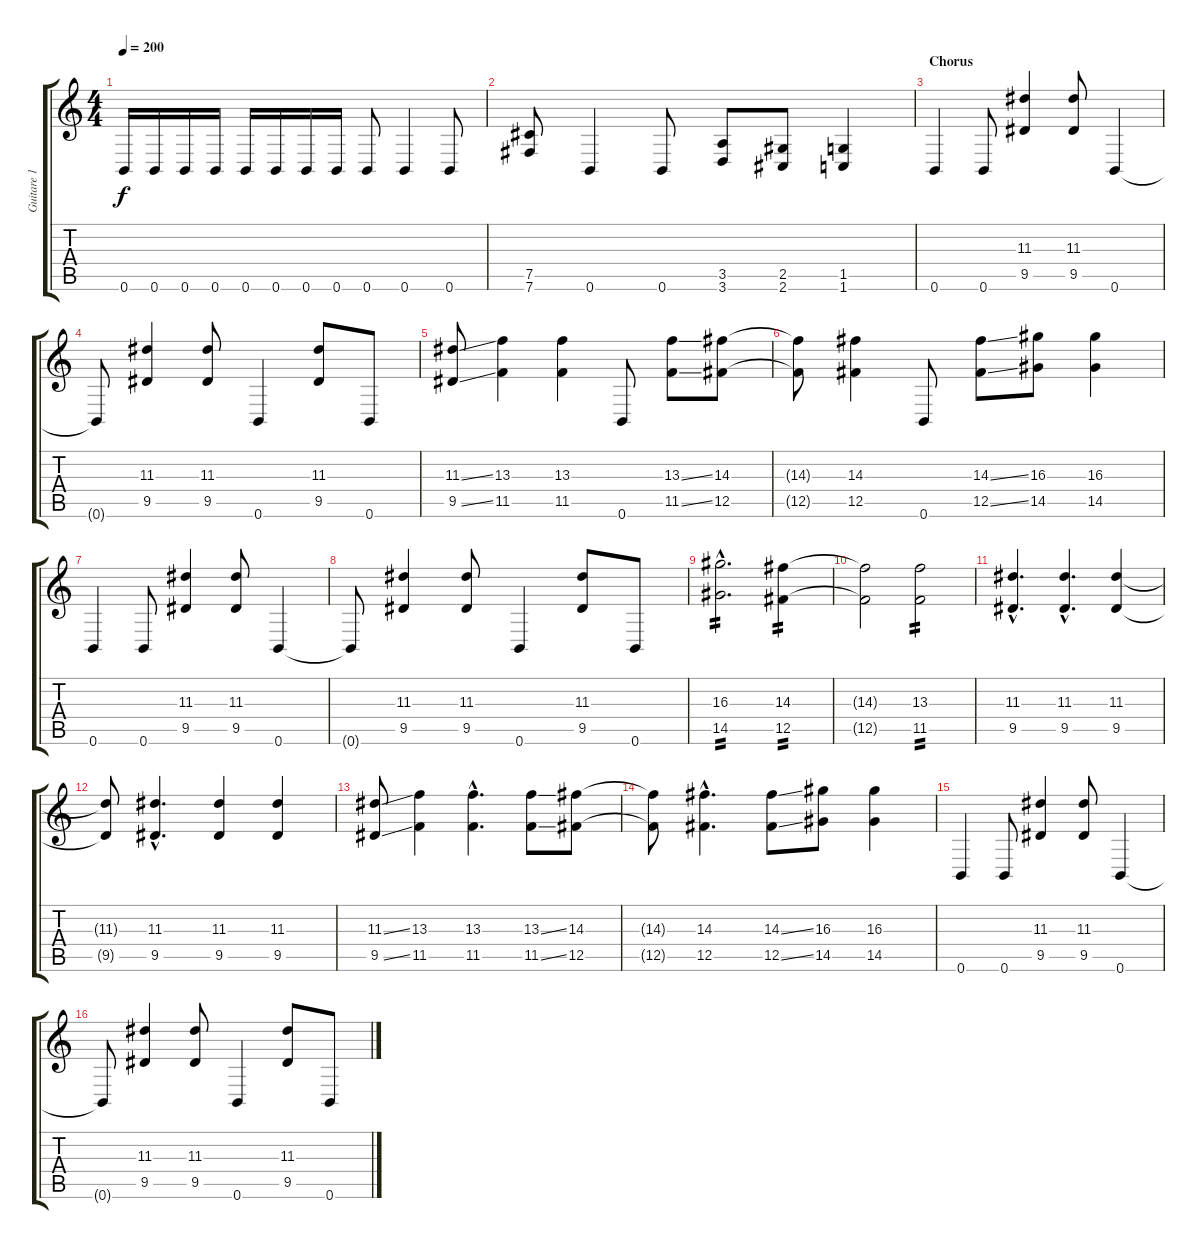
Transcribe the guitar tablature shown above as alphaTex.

\track ("Guitare 1" "Guitare 1") {instrument distortionguitar}
\staff {score tabs}
\tuning (Db4 Ab3 E3 B2 Gb2 B1) {hide}
\ts (4 4)
\tempo 200
\clef g2
\ks c
0.6.16{dy f} 0.6.16 0.6.16 0.6.16 0.6.16 0.6.16 0.6.16 0.6.16 0.6.8 0.6.4 0.6.8 |
(7.5 7.6).8 0.6.4 0.6.8 (3.5 3.6).8 (2.5 2.6).8 (1.5 1.6).4 |
\section ("" "Chorus")
0.6.4 0.6.8 (11.3 9.5).4 (11.3 9.5).8 0.6.4 |
0.6{t}.8 (11.3 9.5).4 (11.3 9.5).8 0.6.4 (11.3 9.5).8 0.6.8 |
(11.3{ss} 9.5{ss}).8 (13.3 11.5).4 (13.3 11.5).4 0.6.8 (13.3{ss} 11.5{ss}).8 (14.3 12.5).8 |
(14.3{t} 12.5{t}).8 (14.3 12.5).4 0.6.8 (14.3{ss} 12.5{ss}).8 (16.3 14.5).8 (16.3 14.5).4 |
0.6.4 0.6.8 (11.3 9.5).4 (11.3 9.5).8 0.6.4 |
0.6{t}.8 (11.3 9.5).4 (11.3 9.5).8 0.6.4 (11.3 9.5).8 0.6.8 |
(16.3{hac} 14.5{hac}).2{d tp 2} (14.3 12.5).4{tp 2} |
(14.3{t} 12.5{t}).2 (13.3 11.5).2{tp 2} |
(11.3{hac} 9.5{hac}).4{d} (11.3{hac} 9.5{hac}).4{d} (11.3 9.5).4 |
(11.3{t} 9.5{t}).8 (11.3{hac} 9.5{hac}).4{d} (11.3 9.5).4 (11.3 9.5).4 |
(11.3{ss} 9.5{ss}).8 (13.3 11.5).4 (13.3{hac} 11.5{hac}).4{d} (13.3{ss} 11.5{ss}).8 (14.3 12.5).8 |
(14.3{t} 12.5{t}).8 (14.3{hac} 12.5{hac}).4{d} (14.3{ss} 12.5{ss}).8 (16.3 14.5).8 (16.3 14.5).4 |
0.6.4 0.6.8 (11.3 9.5).4 (11.3 9.5).8 0.6.4 |
0.6{t}.8 (11.3 9.5).4 (11.3 9.5).8 0.6.4 (11.3 9.5).8 0.6.8
